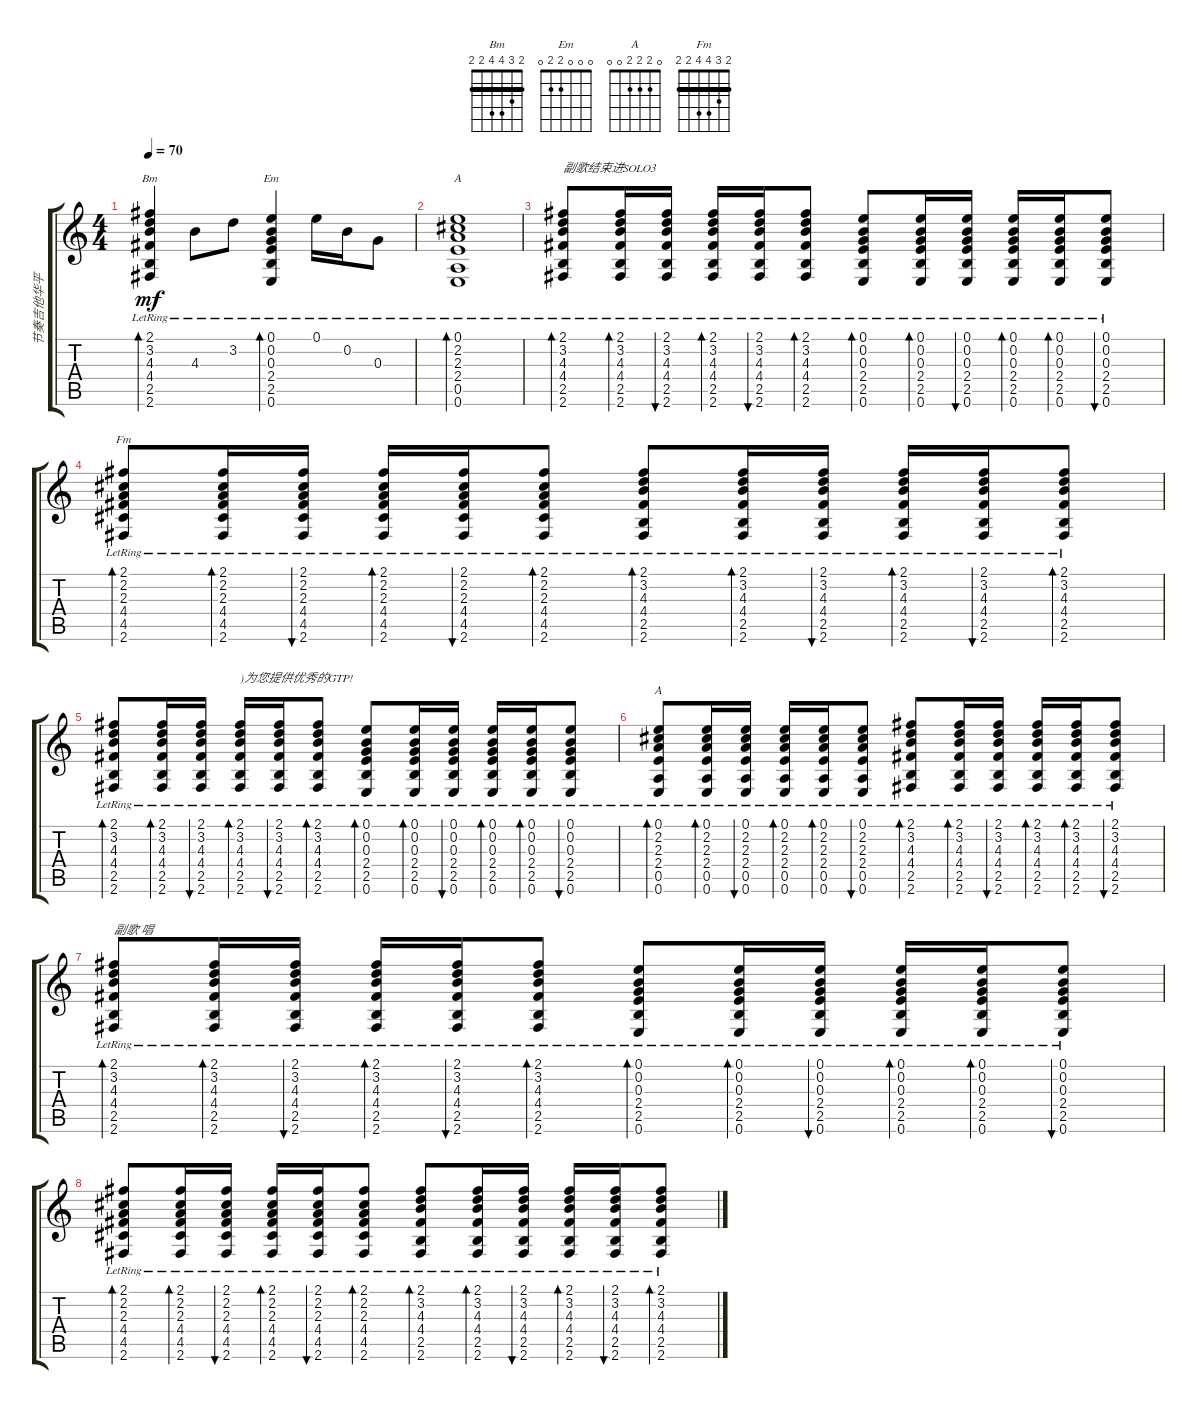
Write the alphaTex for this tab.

\track ("节奏吉他华平" "节奏吉他华平") {instrument acousticguitarsteel}
\staff {score tabs}
\tuning (E4 B3 G3 D3 A2 E2) {hide}
\chord ("Bm" 2 3 4 4 2 2) {barre 2}
\chord ("Em" 0 0 0 2 2 0)
\chord ("A" 2 2 2 4 4 2) {barre 2}
\chord ("Fm" 2 3 4 4 2 2) {barre 2}
\chord ("A" 0 2 2 2 0 0)
\ts (4 4)
\tempo 70
\clef g2
\ks c
(2.1{lr} 3.2{lr} 4.3{lr} 4.4{lr} 2.5{lr} 2.6{lr}).4{bd 120 ch "Bm" dy mf} 4.3{lr}.8 3.2{lr}.8 (0.1{lr} 0.2{lr} 0.3{lr} 2.4{lr} 2.5{lr} 0.6{lr}).4{bd 120 ch "Em"} 0.1{lr}.16 0.2{lr}.16 0.3{lr}.8 |
(0.1{lr} 2.2{lr} 2.3{lr} 2.4{lr} 0.5{lr} 0.6{lr}).1{bd 30 ch "A"} |
(2.1{lr} 3.2{lr} 4.3{lr} 4.4{lr} 2.5{lr} 2.6{lr}).8{bd 30 txt "副歌结束进SOLO3"} (2.1{lr} 3.2{lr} 4.3{lr} 4.4{lr} 2.5{lr} 2.6{lr}).16{bd 30} (2.1{lr} 3.2{lr} 4.3{lr} 4.4{lr} 2.5{lr} 2.6{lr}).16{bu 30} (2.1{lr} 3.2{lr} 4.3{lr} 4.4{lr} 2.5{lr} 2.6{lr}).16{bd 30} (2.1{lr} 3.2{lr} 4.3{lr} 4.4{lr} 2.5{lr} 2.6{lr}).16{bu 30} (2.1{lr} 3.2{lr} 4.3{lr} 4.4{lr} 2.5{lr} 2.6{lr}).8{bd 30} (0.1{lr} 0.2{lr} 0.3{lr} 2.4{lr} 2.5{lr} 0.6{lr}).8{bd 30} (0.1{lr} 0.2{lr} 0.3{lr} 2.4{lr} 2.5{lr} 0.6{lr}).16{bd 30} (0.1{lr} 0.2{lr} 0.3{lr} 2.4{lr} 2.5{lr} 0.6{lr}).16{bu 30} (0.1{lr} 0.2{lr} 0.3{lr} 2.4{lr} 2.5{lr} 0.6{lr}).16{bd 30} (0.1{lr} 0.2{lr} 0.3{lr} 2.4{lr} 2.5{lr} 0.6{lr}).16{bd 30} (0.1{lr} 0.2{lr} 0.3{lr} 2.4{lr} 2.5{lr} 0.6{lr}).8{bu 30} |
(2.1{lr} 2.2{lr} 2.3{lr} 4.4{lr} 4.5{lr} 2.6{lr}).8{bd 30 ch "Fm"} (2.1{lr} 2.2{lr} 2.3{lr} 4.4{lr} 4.5{lr} 2.6{lr}).16{bd 30} (2.1{lr} 2.2{lr} 2.3{lr} 4.4{lr} 4.5{lr} 2.6{lr}).16{bu 30} (2.1{lr} 2.2{lr} 2.3{lr} 4.4{lr} 4.5{lr} 2.6{lr}).16{bd 30} (2.1{lr} 2.2{lr} 2.3{lr} 4.4{lr} 4.5{lr} 2.6{lr}).16{bu 30} (2.1{lr} 2.2{lr} 2.3{lr} 4.4{lr} 4.5{lr} 2.6{lr}).8{bd 30} (2.1{lr} 3.2{lr} 4.3{lr} 4.4{lr} 2.5{lr} 2.6{lr}).8{bd 30} (2.1{lr} 3.2{lr} 4.3{lr} 4.4{lr} 2.5{lr} 2.6{lr}).16{bd 30} (2.1{lr} 3.2{lr} 4.3{lr} 4.4{lr} 2.5{lr} 2.6{lr}).16{bu 30} (2.1{lr} 3.2{lr} 4.3{lr} 4.4{lr} 2.5{lr} 2.6{lr}).16{bd 30} (2.1{lr} 3.2{lr} 4.3{lr} 4.4{lr} 2.5{lr} 2.6{lr}).16{bu 30} (2.1{lr} 3.2{lr} 4.3{lr} 4.4{lr} 2.5{lr} 2.6{lr}).8{bd 30} |
(2.1{lr} 3.2{lr} 4.3{lr} 4.4{lr} 2.5{lr} 2.6{lr}).8{bd 30} (2.1{lr} 3.2{lr} 4.3{lr} 4.4{lr} 2.5{lr} 2.6{lr}).16{bd 30} (2.1{lr} 3.2{lr} 4.3{lr} 4.4{lr} 2.5{lr} 2.6{lr}).16{bu 30} (2.1{lr} 3.2{lr} 4.3{lr} 4.4{lr} 2.5{lr} 2.6{lr}).16{bd 30 txt ")为您提供优秀的GTP!"} (2.1{lr} 3.2{lr} 4.3{lr} 4.4{lr} 2.5{lr} 2.6{lr}).16{bu 30} (2.1{lr} 3.2{lr} 4.3{lr} 4.4{lr} 2.5{lr} 2.6{lr}).8{bd 30} (0.1{lr} 0.2{lr} 0.3{lr} 2.4{lr} 2.5{lr} 0.6{lr}).8{bd 30} (0.1{lr} 0.2{lr} 0.3{lr} 2.4{lr} 2.5{lr} 0.6{lr}).16{bd 30} (0.1{lr} 0.2{lr} 0.3{lr} 2.4{lr} 2.5{lr} 0.6{lr}).16{bu 30} (0.1{lr} 0.2{lr} 0.3{lr} 2.4{lr} 2.5{lr} 0.6{lr}).16{bd 30} (0.1{lr} 0.2{lr} 0.3{lr} 2.4{lr} 2.5{lr} 0.6{lr}).16{bd 30} (0.1{lr} 0.2{lr} 0.3{lr} 2.4{lr} 2.5{lr} 0.6{lr}).8{bu 30} |
(0.1{lr} 2.2{lr} 2.3{lr} 2.4{lr} 0.5{lr} 0.6{lr}).8{bd 30 ch "A"} (0.1{lr} 2.2{lr} 2.3{lr} 2.4{lr} 0.5{lr} 0.6{lr}).16{bd 30} (0.1{lr} 2.2{lr} 2.3{lr} 2.4{lr} 0.5{lr} 0.6{lr}).16{bu 30} (0.1{lr} 2.2{lr} 2.3{lr} 2.4{lr} 0.5{lr} 0.6{lr}).16{bd 30} (0.1{lr} 2.2{lr} 2.3{lr} 2.4{lr} 0.5{lr} 0.6{lr}).16{bd 30} (0.1{lr} 2.2{lr} 2.3{lr} 2.4{lr} 0.5{lr} 0.6{lr}).8{bu 30} (2.1{lr} 3.2{lr} 4.3{lr} 4.4{lr} 2.5{lr} 2.6{lr}).8{bd 30} (2.1{lr} 3.2{lr} 4.3{lr} 4.4{lr} 2.5{lr} 2.6{lr}).16{bd 30} (2.1{lr} 3.2{lr} 4.3{lr} 4.4{lr} 2.5{lr} 2.6{lr}).16{bu 30} (2.1{lr} 3.2{lr} 4.3{lr} 4.4{lr} 2.5{lr} 2.6{lr}).16{bd 30} (2.1{lr} 3.2{lr} 4.3{lr} 4.4{lr} 2.5{lr} 2.6{lr}).16{bd 30} (2.1{lr} 3.2{lr} 4.3{lr} 4.4{lr} 2.5{lr} 2.6{lr}).8{bu 30} |
(2.1{lr} 3.2{lr} 4.3{lr} 4.4{lr} 2.5{lr} 2.6{lr}).8{bd 30 txt "副歌 唱"} (2.1{lr} 3.2{lr} 4.3{lr} 4.4{lr} 2.5{lr} 2.6{lr}).16{bd 30} (2.1{lr} 3.2{lr} 4.3{lr} 4.4{lr} 2.5{lr} 2.6{lr}).16{bu 30} (2.1{lr} 3.2{lr} 4.3{lr} 4.4{lr} 2.5{lr} 2.6{lr}).16{bd 30} (2.1{lr} 3.2{lr} 4.3{lr} 4.4{lr} 2.5{lr} 2.6{lr}).16{bu 30} (2.1{lr} 3.2{lr} 4.3{lr} 4.4{lr} 2.5{lr} 2.6{lr}).8{bd 30} (0.1{lr} 0.2{lr} 0.3{lr} 2.4{lr} 2.5{lr} 0.6{lr}).8{bd 30} (0.1{lr} 0.2{lr} 0.3{lr} 2.4{lr} 2.5{lr} 0.6{lr}).16{bd 30} (0.1{lr} 0.2{lr} 0.3{lr} 2.4{lr} 2.5{lr} 0.6{lr}).16{bu 30} (0.1{lr} 0.2{lr} 0.3{lr} 2.4{lr} 2.5{lr} 0.6{lr}).16{bd 30} (0.1{lr} 0.2{lr} 0.3{lr} 2.4{lr} 2.5{lr} 0.6{lr}).16{bd 30} (0.1{lr} 0.2{lr} 0.3{lr} 2.4{lr} 2.5{lr} 0.6{lr}).8{bu 30} |
(2.1{lr} 2.2{lr} 2.3{lr} 4.4{lr} 4.5{lr} 2.6{lr}).8{bd 30} (2.1{lr} 2.2{lr} 2.3{lr} 4.4{lr} 4.5{lr} 2.6{lr}).16{bd 30} (2.1{lr} 2.2{lr} 2.3{lr} 4.4{lr} 4.5{lr} 2.6{lr}).16{bu 30} (2.1{lr} 2.2{lr} 2.3{lr} 4.4{lr} 4.5{lr} 2.6{lr}).16{bd 30} (2.1{lr} 2.2{lr} 2.3{lr} 4.4{lr} 4.5{lr} 2.6{lr}).16{bu 30} (2.1{lr} 2.2{lr} 2.3{lr} 4.4{lr} 4.5{lr} 2.6{lr}).8{bd 30} (2.1{lr} 3.2{lr} 4.3{lr} 4.4{lr} 2.5{lr} 2.6{lr}).8{bd 30} (2.1{lr} 3.2{lr} 4.3{lr} 4.4{lr} 2.5{lr} 2.6{lr}).16{bd 30} (2.1{lr} 3.2{lr} 4.3{lr} 4.4{lr} 2.5{lr} 2.6{lr}).16{bu 30} (2.1{lr} 3.2{lr} 4.3{lr} 4.4{lr} 2.5{lr} 2.6{lr}).16{bd 30} (2.1{lr} 3.2{lr} 4.3{lr} 4.4{lr} 2.5{lr} 2.6{lr}).16{bu 30} (2.1{lr} 3.2{lr} 4.3{lr} 4.4{lr} 2.5{lr} 2.6{lr}).8{bd 30}
